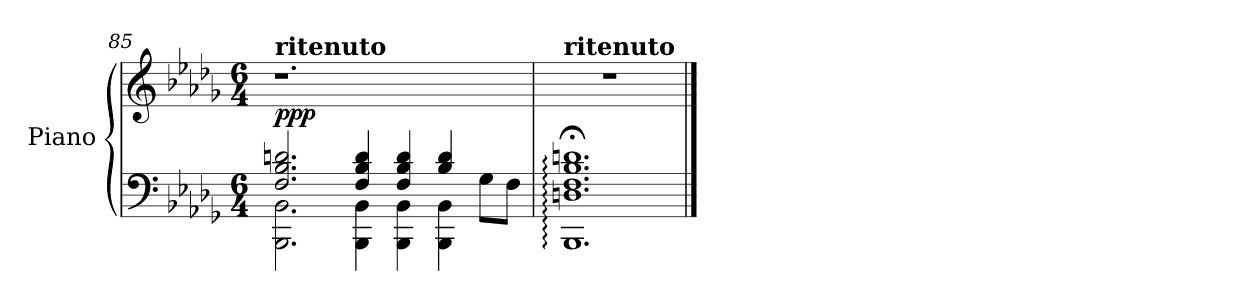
**kern	**kern	**dynam
*part1	*part1	*part1
*staff2	*staff1	*staff1/2
*I"Piano	*	*
*I'Pno	*	*
*clefF4	*clefG2	*
*k[b-e-a-d-g-]	*k[b-e-a-d-g-]	*
*D-:	*D-:	*
*M6/4	*M6/4	*
=85	=85	=85
*^	*	*
!	!	!LO:TX:a:B:t=ritenuto	!
!	!	!	!LO:DY:a=2
2.F/ 2.B-/ 2.dn/	2.BBB-\ 2.BB-\	1.r	ppp
4F/ 4B-/ 4d/	4BBB-\ 4BB-\	.	.
4F/ 4B-/ 4d/	4BBB-\ 4BB-\	.	.
4B-/ 4d/	4BBB-\ 4BB-\	.	.
8G-\L	4ryy	4ryy	.
8F\J	.	.	.
*v	*v	*	*
!!LO:PB:g=z
=86	=86	=86
!	!LO:TX:a:B:t=ritenuto	!
1.BBB-;<: 1.Dn;<: 1.F;<: 1.B-;<: 1.dn;<:	1.r	.
==	==	==
*-	*-	*-
